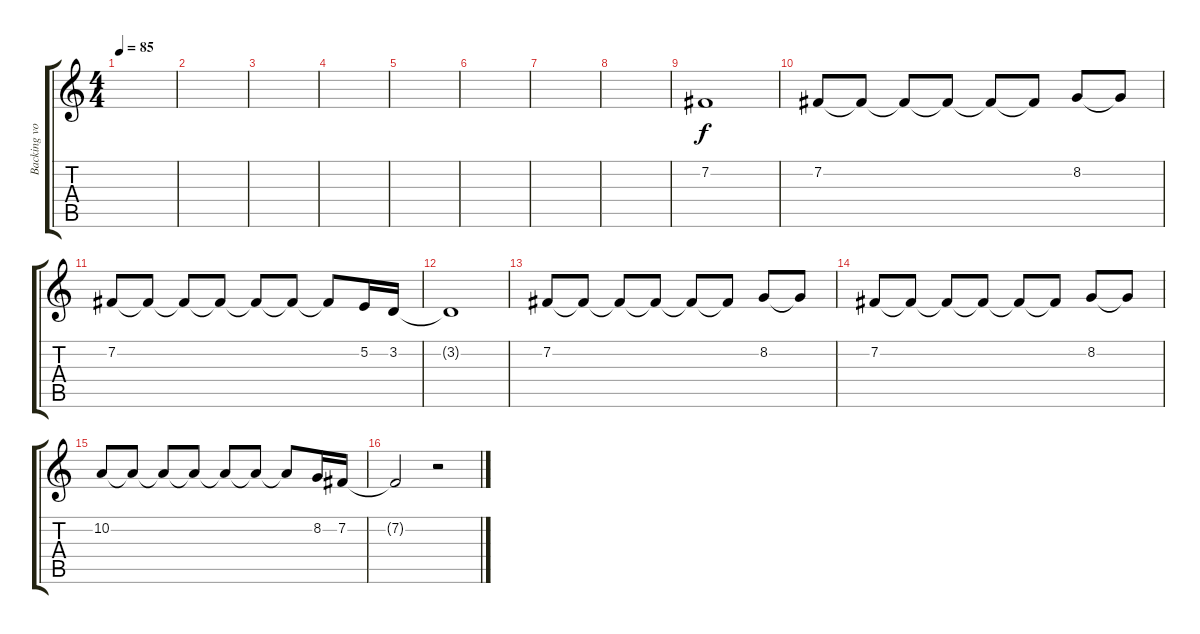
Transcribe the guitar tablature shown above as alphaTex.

\track ("Backing vox" "Backing vo") {instrument choiraahs}
\staff {score tabs}
\tuning (E4 B3 G3 D3 A2 D2) {hide}
\ts (4 4)
\tempo 85
\clef g2
\ks c
|
|
|
|
|
|
|
|
7.2.1{volume 11} |
7.2.8 7.2{t}.8 7.2{t}.8 7.2{t}.8 7.2{t}.8 7.2{t}.8 8.2.8 8.2{t}.8 |
7.2.8 7.2{t}.8 7.2{t}.8 7.2{t}.8 7.2{t}.8 7.2{t}.8 7.2{t}.8 5.2.16 3.2.16 |
3.2{t}.1 |
7.2.8 7.2{t}.8 7.2{t}.8 7.2{t}.8 7.2{t}.8 7.2{t}.8 8.2.8 8.2{t}.8 |
7.2.8 7.2{t}.8 7.2{t}.8 7.2{t}.8 7.2{t}.8 7.2{t}.8 8.2.8 8.2{t}.8 |
10.2.8 10.2{t}.8 10.2{t}.8 10.2{t}.8 10.2{t}.8 10.2{t}.8 10.2{t}.8 8.2.16 7.2.16 |
7.2{t}.2 r.2
